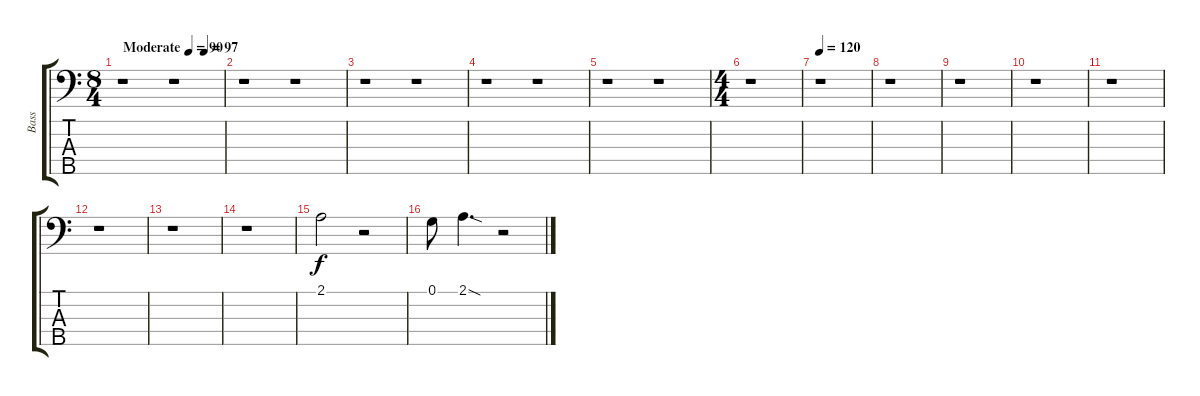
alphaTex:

\track ("Bass" "Bass") {solo instrument electricbassfinger}
\staff {score tabs}
\tuning (G2 D2 A1 E1 B0) {hide}
\ts (8 4)
\tempo (90 "Moderate")
\tempo (97 0.8125)
\tempo (90 "Moderate")
\clef f4
\ks c
r.1{dy f instrument electricbassfinger} r.1 |
r.1 r.1 |
r.1 r.1 |
r.1 r.1 |
r.1 r.1 |
\ts (4 4)
r.1 |
\tempo 120
r.1 |
r.1 |
r.1 |
r.1 |
r.1 |
r.1 |
r.1 |
r.1 |
2.1.2 r.2 |
0.1.8 2.1{sod}.4{d} r.2
